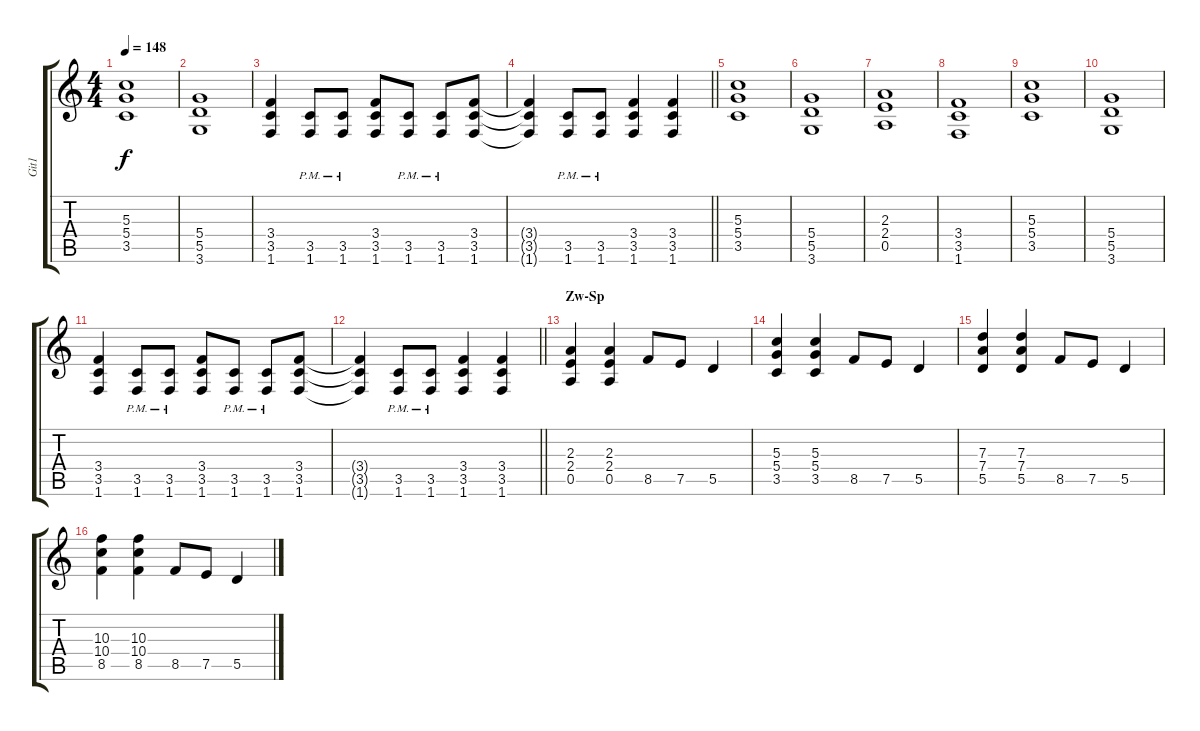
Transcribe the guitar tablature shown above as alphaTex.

\track ("Git1" "Git1") {instrument distortionguitar}
\staff {score tabs}
\tuning (E4 B3 G3 D3 A2 E2) {hide}
\ts (4 4)
\tempo 148
\clef g2
\ks c
(5.3 5.4 3.5).1{dy f} |
(5.4 5.5 3.6).1 |
(3.4 3.5 1.6).4 (3.5{pm} 1.6{pm}).8 (3.5{pm} 1.6{pm}).8 (3.4 3.5 1.6).8 (3.5{pm} 1.6{pm}).8 (3.5{pm} 1.6{pm}).8 (3.4 3.5 1.6).8 |
\barLineRight lightlight
(3.4{t} 3.5{t} 1.6{t}).4 (3.5{pm} 1.6{pm}).8 (3.5{pm} 1.6{pm}).8 (3.4 3.5 1.6).4 (3.4 3.5 1.6).4 |
(5.3 5.4 3.5).1 |
(5.4 5.5 3.6).1 |
(2.3 2.4 0.5).1 |
(3.4 3.5 1.6).1 |
(5.3 5.4 3.5).1 |
(5.4 5.5 3.6).1 |
(3.4 3.5 1.6).4 (3.5{pm} 1.6{pm}).8 (3.5{pm} 1.6{pm}).8 (3.4 3.5 1.6).8 (3.5{pm} 1.6{pm}).8 (3.5{pm} 1.6{pm}).8 (3.4 3.5 1.6).8 |
\barLineRight lightlight
(3.4{t} 3.5{t} 1.6{t}).4 (3.5{pm} 1.6{pm}).8 (3.5{pm} 1.6{pm}).8 (3.4 3.5 1.6).4 (3.4 3.5 1.6).4 |
\section ("" "Zw-Sp")
(2.3 2.4 0.5).4 (2.3 2.4 0.5).4 8.5.8 7.5.8 5.5.4 |
(5.3 5.4 3.5).4 (5.3 5.4 3.5).4 8.5.8 7.5.8 5.5.4 |
(7.3 7.4 5.5).4 (7.3 7.4 5.5).4 8.5.8 7.5.8 5.5.4 |
(10.3 10.4 8.5).4 (10.3 10.4 8.5).4 8.5.8 7.5.8 5.5.4
